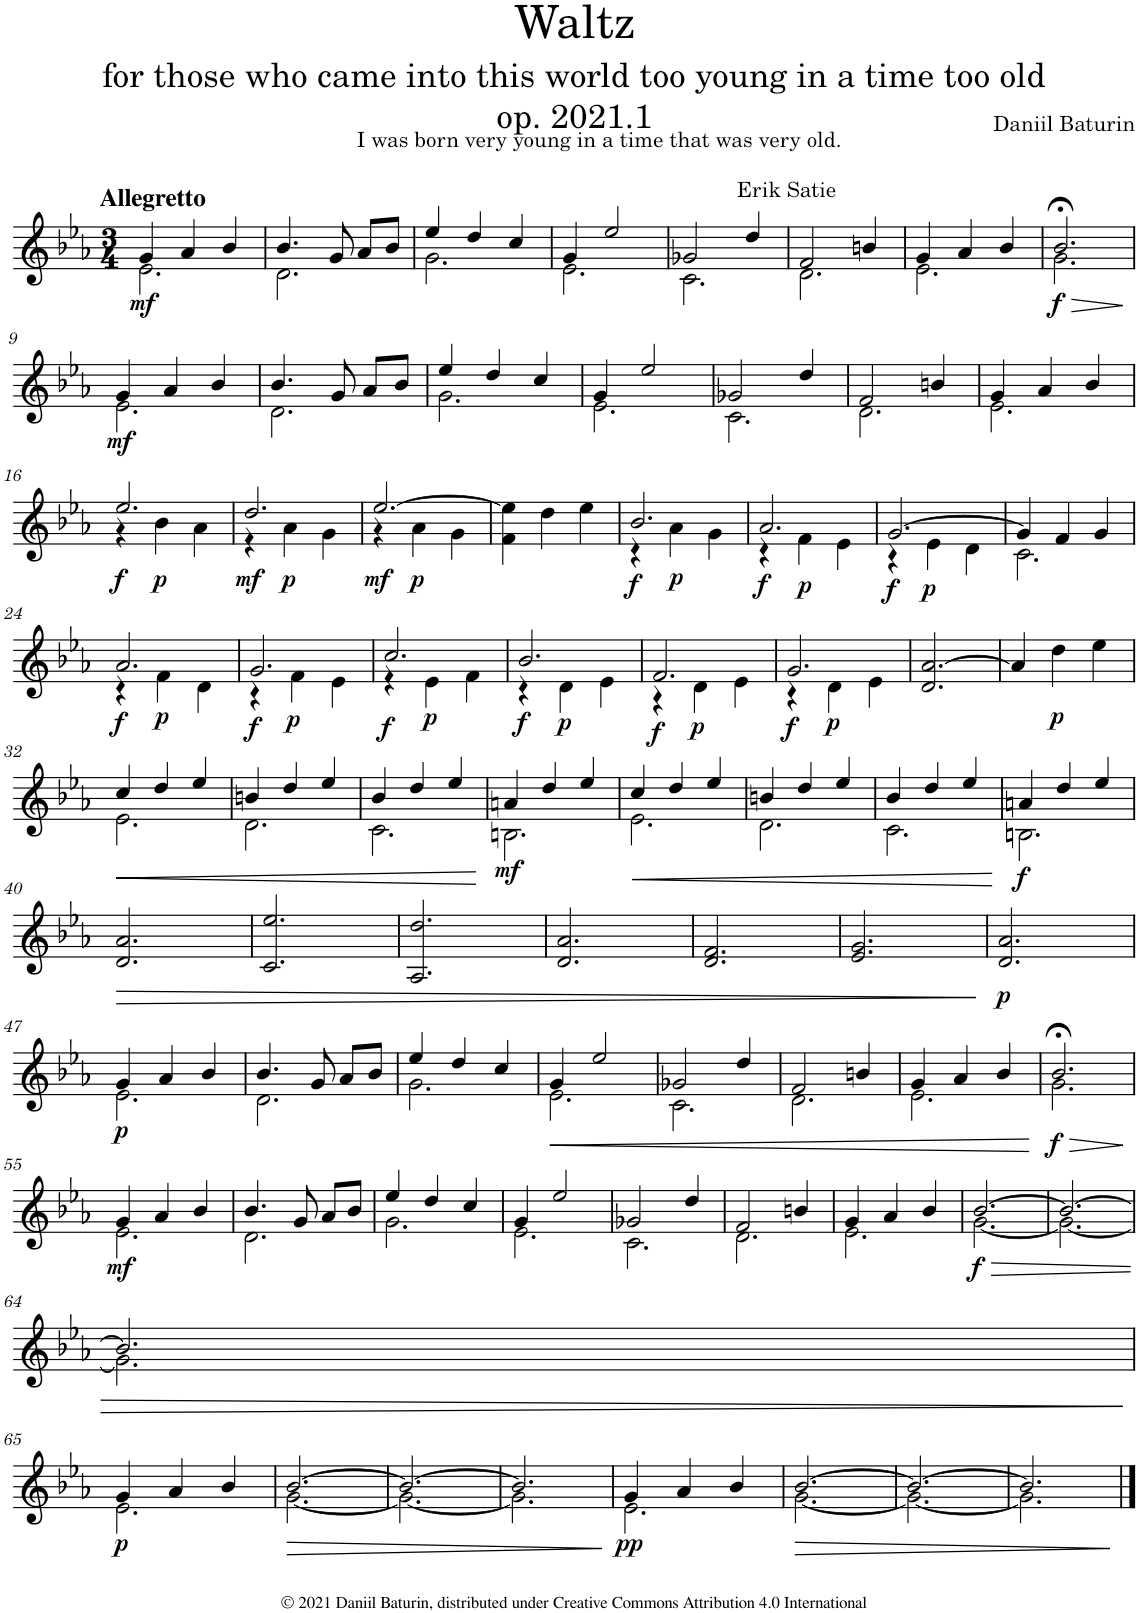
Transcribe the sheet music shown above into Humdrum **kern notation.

**kern	**dynam
*part1	*part1
*staff1	*staff1
*I"Vibraphone	*
*I'Vib.	*
*clefG2	*
*k[b-e-a-]	*
*M3/4	*
=1	=1
*^	*
!LO:TX:a:B:t=Allegretto	!	!
!LO:TX:a:t=I was born very young in a time that was very old.	!	!
!LO:TX:a:t=Erik Satie	!	!
!	!	!LO:DY:b
4g/	2.e-\	mf
4a-/	.	.
4b-/	.	.
=2	=2	=2
4.b-/	2.d\	.
8g/	.	.
8a-/L	.	.
8b-/J	.	.
=3	=3	=3
4ee-/	2.g\	.
4dd/	.	.
4cc/	.	.
=4	=4	=4
4g/	2.e-\	.
2ee-/	.	.
=5	=5	=5
2g-X/	2.c\	.
4dd/	.	.
=6	=6	=6
2f/	2.d\	.
4bn/	.	.
=7	=7	=7
4g/	2.e-\	.
4a-/	.	.
4b-/	.	.
=8	=8	=8
!	!	!LO:HP:b
!	!	!LO:DY:n=1:b
2.b-;</	2.g\	> f
*v	*v	*
.	]
!!LO:LB:g=z
=9	=9
*^	*
!	!	!LO:DY:b
4g/	2.e-\	mf
4a-/	.	.
4b-/	.	.
=10	=10	=10
4.b-/	2.d\	.
8g/	.	.
8a-/L	.	.
8b-/J	.	.
=11	=11	=11
4ee-/	2.g\	.
4dd/	.	.
4cc/	.	.
=12	=12	=12
4g/	2.e-\	.
2ee-/	.	.
=13	=13	=13
2g-X/	2.c\	.
4dd/	.	.
=14	=14	=14
2f/	2.d\	.
4bn/	.	.
=15	=15	=15
4g/	2.e-\	.
4a-/	.	.
4b-/	.	.
!!LO:LB:g=z	!!
=16	=16	=16
!	!	!LO:DY:b
2.ee-/	4r	f
!	!	!LO:DY:b
.	4b-\	p
.	4a-\	.
=17	=17	=17
!	!	!LO:DY:b
2.dd/	4r	mf
!	!	!LO:DY:b
.	4a-\	p
.	4g\	.
=18	=18	=18
!	!	!LO:DY:b
[2.ee-/	4r	mf
!	!	!LO:DY:b
.	4a-\	p
.	4g\	.
*v	*v	*
=19	=19
4f\ 4ee-\]	.
4dd\	.
4ee-\	.
=20	=20
*^	*
!	!	!LO:DY:b
2.b-/	4r	f
!	!	!LO:DY:b
.	4a-\	p
.	4g\	.
=21	=21	=21
!	!	!LO:DY:b
2.a-/	4r	f
!	!	!LO:DY:b
.	4f\	p
.	4e-\	.
=22	=22	=22
!	!	!LO:DY:b
[2.g/	4r	f
!	!	!LO:DY:b
.	4e-\	p
.	4d\	.
=23	=23	=23
4g/]	2.c\	.
4f/	.	.
4g/	.	.
!!LO:LB:g=z	!!
=24	=24	=24
!	!	!LO:DY:b
2.a-/	4r	f
!	!	!LO:DY:b
.	4f\	p
.	4d\	.
=25	=25	=25
!	!	!LO:DY:b
2.g/	4r	f
!	!	!LO:DY:b
.	4f\	p
.	4e-\	.
=26	=26	=26
!	!	!LO:DY:b
2.cc/	4r	f
!	!	!LO:DY:b
.	4e-\	p
.	4f\	.
=27	=27	=27
!	!	!LO:DY:b
2.b-/	4r	f
!	!	!LO:DY:b
.	4d\	p
.	4e-\	.
=28	=28	=28
!	!	!LO:DY:b
2.f/	4r	f
!	!	!LO:DY:b
.	4d\	p
.	4e-\	.
=29	=29	=29
!	!	!LO:DY:b
2.g/	4r	f
!	!	!LO:DY:b
.	4d\	p
.	4e-\	.
*v	*v	*
=30	=30
2.d/ [2.a-/	.
=31	=31
4a-/]	.
!	!LO:DY:b
4dd\	p
4ee-\	.
!!LO:LB:g=z
=32	=32
!	!LO:HP:b
*^	*
4cc/	2.e-\	<
4dd/	.	.
4ee-/	.	.
=33	=33	=33
4bn/	2.d\	.
4dd/	.	.
4ee-/	.	.
=34	=34	=34
4b-/	2.c\	.
4dd/	.	.
4ee-/	.	.
*v	*v	*
.	[
=35	=35
*^	*
!	!	!LO:DY:b
4an/	2.Bn\	mf
4dd/	.	.
4ee-/	.	.
=36	=36	=36
!	!	!LO:HP:b
4cc/	2.e-\	<
4dd/	.	.
4ee-/	.	.
=37	=37	=37
4bn/	2.d\	.
4dd/	.	.
4ee-/	.	.
=38	=38	=38
4b-/	2.c\	.
4dd/	.	.
4ee-/	.	.
*v	*v	*
.	[
=39	=39
*^	*
!	!	!LO:DY:b
4an/	2.Bn\	f
4dd/	.	.
4ee-/	.	.
*v	*v	*
!!LO:LB:g=z
=40	=40
!	!LO:HP:b
2.d/ 2.a-/	>
=41	=41
2.c/ 2.ee-/	.
=42	=42
2.A-/ 2.dd/	.
=43	=43
2.d/ 2.a-/	.
=44	=44
2.d/ 2.f/	.
=45	=45
2.e-/ 2.g/	.
.	]
=46	=46
!	!LO:DY:b
2.d/ 2.a-/	p
!!LO:LB:g=z
=47	=47
*^	*
!	!	!LO:DY:b
4g/	2.e-\	p
4a-/	.	.
4b-/	.	.
=48	=48	=48
4.b-/	2.d\	.
8g/	.	.
8a-/L	.	.
8b-/J	.	.
=49	=49	=49
4ee-/	2.g\	.
4dd/	.	.
4cc/	.	.
=50	=50	=50
!	!	!LO:HP:b
4g/	2.e-\	<
2ee-/	.	.
=51	=51	=51
2g-X/	2.c\	.
4dd/	.	.
=52	=52	=52
2f/	2.d\	.
4bn/	.	.
=53	=53	=53
4g/	2.e-\	.
4a-/	.	.
4b-/	.	.
*v	*v	*
.	[
=54	=54
!	!LO:HP:b
*^	*
!	!	!LO:DY:n=1:b
2.b-;</	2.g\	> f
*v	*v	*
.	]
!!LO:LB:g=z
=55	=55
*^	*
!	!	!LO:DY:b
4g/	2.e-\	mf
4a-/	.	.
4b-/	.	.
=56	=56	=56
4.b-/	2.d\	.
8g/	.	.
8a-/L	.	.
8b-/J	.	.
=57	=57	=57
4ee-/	2.g\	.
4dd/	.	.
4cc/	.	.
=58	=58	=58
4g/	2.e-\	.
2ee-/	.	.
=59	=59	=59
2g-X/	2.c\	.
4dd/	.	.
=60	=60	=60
2f/	2.d\	.
4bn/	.	.
=61	=61	=61
4g/	2.e-\	.
4a-/	.	.
4b-/	.	.
=62	=62	=62
!	!	!LO:HP:b
!	!	!LO:DY:n=1:b
[2.b-/	[2.g\	> f
=63	=63	=63
2.b-/_	2.g\_	.
!!LO:LB:g=z	!!
=64	=64	=64
2.b-/]	2.g\]	.
*v	*v	*
.	]
!!LO:LB:g=z
=65	=65
*^	*
!	!	!LO:DY:b
4g/	2.e-\	p
4a-/	.	.
4b-/	.	.
=66	=66	=66
!	!	!LO:HP:b
[2.b-/	[2.g\	>
=67	=67	=67
2.b-/_	2.g\_	.
=68	=68	=68
2.b-/]	2.g\]	.
*v	*v	*
.	]
=69	=69
*^	*
!	!	!LO:DY:b
4g/	2.e-\	pp
4a-/	.	.
4b-/	.	.
=70	=70	=70
!	!	!LO:HP:b
[2.b-/	[2.g\	>
=71	=71	=71
2.b-/_	2.g\_	.
=72	=72	=72
2.b-/]	2.g\]	.
*v	*v	*
.	]
==	==
*-	*-
